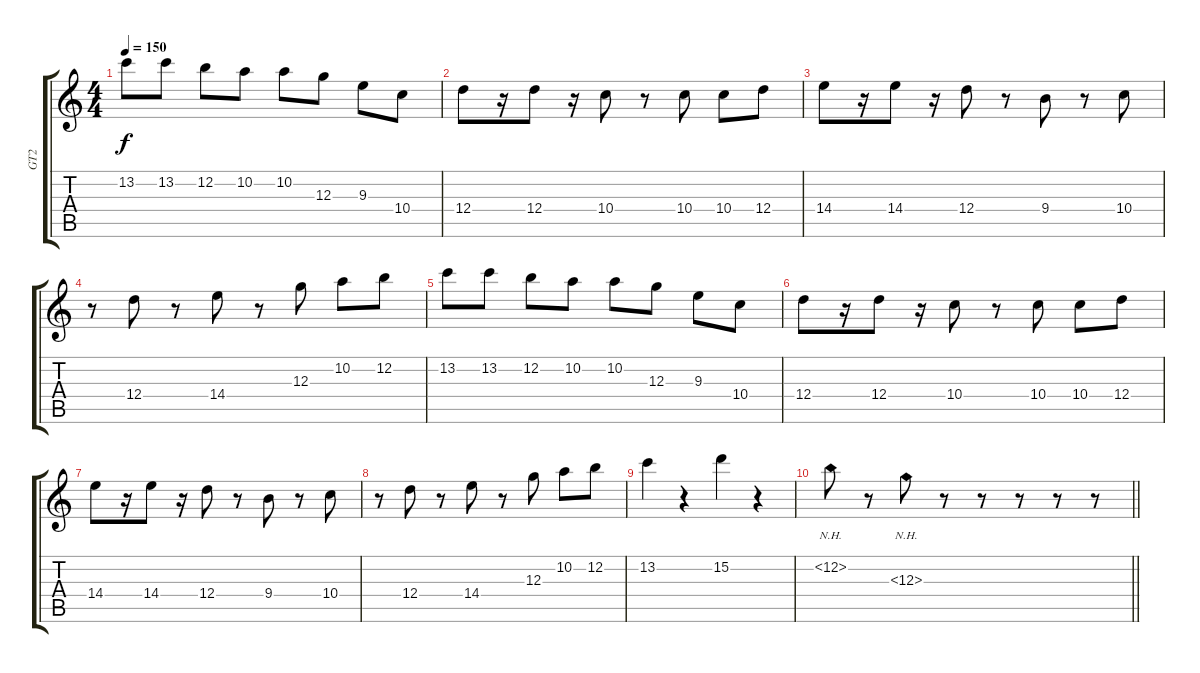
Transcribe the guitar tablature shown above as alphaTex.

\track ("GT2" "GT2") {instrument distortionguitar}
\staff {score tabs}
\tuning (E4 B3 G3 D3 A2 D2) {hide}
\ts (4 4)
\tempo 150
\clef g2
\ks c
13.2.8{dy f} 13.2.8 12.2.8 10.2.8 10.2.8 12.3.8 9.3.8 10.4.8 |
12.4.8 r.16 12.4.8 r.16 10.4.8 r.8 10.4.8 10.4.8 12.4.8 |
14.4.8 r.16 14.4.8 r.16 12.4.8 r.8 9.4.8 r.8 10.4.8 |
r.8 12.4.8 r.8 14.4.8 r.8 12.3.8 10.2.8 12.2.8 |
13.2.8 13.2.8 12.2.8 10.2.8 10.2.8 12.3.8 9.3.8 10.4.8 |
12.4.8 r.16 12.4.8 r.16 10.4.8 r.8 10.4.8 10.4.8 12.4.8 |
14.4.8 r.16 14.4.8 r.16 12.4.8 r.8 9.4.8 r.8 10.4.8 |
r.8 12.4.8 r.8 14.4.8 r.8 12.3.8 10.2.8 12.2.8 |
13.2.4 r.4 15.2.4 r.4 |
\barLineRight lightlight
12.2{nh}.8 r.8 12.3{nh}.8 r.8 r.8 r.8 r.8 r.8
